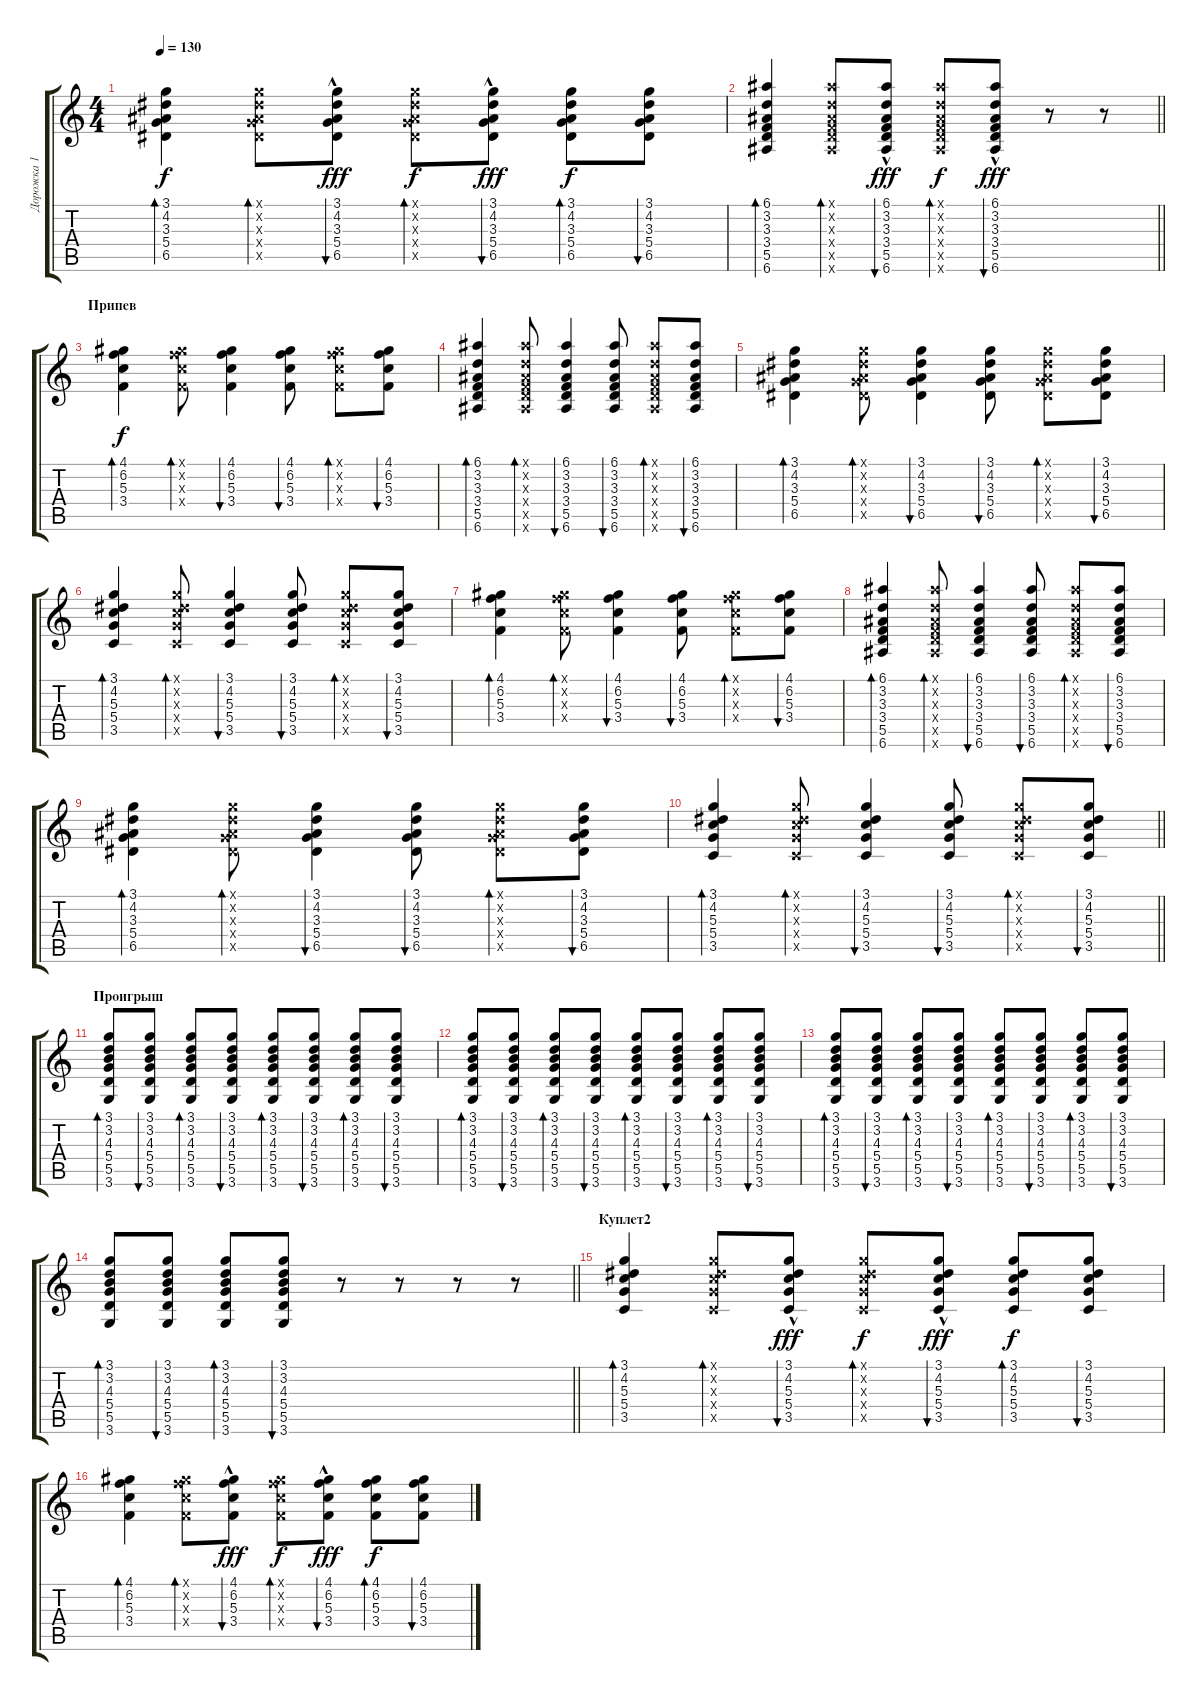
\track ("Дорожка 1" "Дорожка 1") {instrument acousticguitarsteel}
\staff {score tabs}
\tuning (E4 B3 G3 D3 A2 E2) {hide}
\ts (4 4)
\tempo 130
\clef g2
\ks c
(3.1 4.2 3.3 5.4 6.5).4{bd 60 dy f} (3.1{x} 4.2{x} 3.3{x} 5.4{x} 6.5{x}).8{bd 60} (3.1{hac} 4.2{hac} 3.3{hac} 5.4{hac} 6.5{hac}).8{bu 60 dy fff} (3.1{x} 4.2{x} 3.3{x} 5.4{x} 6.5{x}).8{bd 60 dy f} (3.1{hac} 4.2{hac} 3.3{hac} 5.4{hac} 6.5{hac}).8{bu 60 dy fff} (3.1 4.2 3.3 5.4 6.5).8{bd 60 dy f} (3.1 4.2 3.3 5.4 6.5).8{bu 60} |
\barLineRight lightlight
(6.1 3.2 3.3 3.4 5.5 6.6).4{bd 60} (6.1{x} 3.2{x} 3.3{x} 3.4{x} 5.5{x} 6.6{x}).8{bd 60} (6.1{hac} 3.2{hac} 3.3{hac} 3.4 5.5{hac} 6.6).8{bu 60 dy fff} (6.1{x} 3.2{x} 3.3{x} 3.4{x} 5.5{x} 6.6{x}).8{bd 60 dy f} (6.1{hac} 3.2{hac} 3.3{hac} 3.4{hac} 5.5{hac} 6.6).8{bu 60 dy fff} r.8 r.8 |
\section ("" "Припев")
(4.1 6.2 5.3 3.4).4{bd 60 dy f} (4.1{x} 6.2{x} 5.3{x} 3.4{x}).8{bd 60} (4.1 6.2 5.3 3.4).4{bu 60} (4.1 6.2 5.3 3.4).8{bu 60} (4.1{x} 6.2{x} 5.3{x} 3.4{x}).8{bd 60} (4.1 6.2 5.3 3.4).8{bu 60} |
(6.1 3.2 3.3 3.4 5.5 6.6).4{bd 60} (6.1{x} 3.2{x} 3.3{x} 3.4{x} 5.5{x} 6.6{x}).8{bd 60} (6.1 3.2 3.3 3.4 5.5 6.6).4{bu 60} (6.1 3.2 3.3 3.4 5.5 6.6).8{bu 60} (6.1{x} 3.2{x} 3.3{x} 3.4{x} 5.5{x} 6.6{x}).8{bd 60} (6.1 3.2 3.3 3.4 5.5 6.6).8{bu 60} |
(3.1 4.2 3.3 5.4 6.5).4{bd 60} (3.1{x} 4.2{x} 3.3{x} 5.4{x} 6.5{x}).8{bd 60} (3.1 4.2 3.3 5.4 6.5).4{bu 60} (3.1 4.2 3.3 5.4 6.5).8{bu 60} (3.1{x} 4.2{x} 3.3{x} 5.4{x} 6.5{x}).8{bd 60} (3.1 4.2 3.3 5.4 6.5).8{bu 60} |
(3.1 4.2 5.3 5.4 3.5).4{bd 60} (3.1{x} 4.2{x} 5.3{x} 5.4{x} 3.5{x}).8{bd 60} (3.1 4.2 5.3 5.4 3.5).4{bu 60} (3.1 4.2 5.3 5.4 3.5).8{bu 60} (3.1{x} 4.2{x} 5.3{x} 5.4{x} 3.5{x}).8{bd 60} (3.1 4.2 5.3 5.4 3.5).8{bu 60} |
(4.1 6.2 5.3 3.4).4{bd 60} (4.1{x} 6.2{x} 5.3{x} 3.4{x}).8{bd 60} (4.1 6.2 5.3 3.4).4{bu 60} (4.1 6.2 5.3 3.4).8{bu 60} (4.1{x} 6.2{x} 5.3{x} 3.4{x}).8{bd 60} (4.1 6.2 5.3 3.4).8{bu 60} |
(6.1 3.2 3.3 3.4 5.5 6.6).4{bd 60} (6.1{x} 3.2{x} 3.3{x} 3.4{x} 5.5{x} 6.6{x}).8{bd 60} (6.1 3.2 3.3 3.4 5.5 6.6).4{bu 60} (6.1 3.2 3.3 3.4 5.5 6.6).8{bu 60} (6.1{x} 3.2{x} 3.3{x} 3.4{x} 5.5{x} 6.6{x}).8{bd 60} (6.1 3.2 3.3 3.4 5.5 6.6).8{bu 60} |
(3.1 4.2 3.3 5.4 6.5).4{bd 60} (3.1{x} 4.2{x} 3.3{x} 5.4{x} 6.5{x}).8{bd 60} (3.1 4.2 3.3 5.4 6.5).4{bu 60} (3.1 4.2 3.3 5.4 6.5).8{bu 60} (3.1{x} 4.2{x} 3.3{x} 5.4{x} 6.5{x}).8{bd 60} (3.1 4.2 3.3 5.4 6.5).8{bu 60} |
\barLineRight lightlight
(3.1 4.2 5.3 5.4 3.5).4{bd 60} (3.1{x} 4.2{x} 5.3{x} 5.4{x} 3.5{x}).8{bd 60} (3.1 4.2 5.3 5.4 3.5).4{bu 60} (3.1 4.2 5.3 5.4 3.5).8{bu 60} (3.1{x} 4.2{x} 5.3{x} 5.4{x} 3.5{x}).8{bd 60} (3.1 4.2 5.3 5.4 3.5).8{bu 60} |
\section ("" "Проигрыш")
(3.1 3.2 4.3 5.4 5.5 3.6).8{bd 60} (3.1 3.2 4.3 5.4 5.5 3.6).8{bu 60} (3.1 3.2 4.3 5.4 5.5 3.6).8{bd 60} (3.1 3.2 4.3 5.4 5.5 3.6).8{bu 60} (3.1 3.2 4.3 5.4 5.5 3.6).8{bd 60} (3.1 3.2 4.3 5.4 5.5 3.6).8{bu 60} (3.1 3.2 4.3 5.4 5.5 3.6).8{bd 60} (3.1 3.2 4.3 5.4 5.5 3.6).8{bu 60} |
(3.1 3.2 4.3 5.4 5.5 3.6).8{bd 60} (3.1 3.2 4.3 5.4 5.5 3.6).8{bu 60} (3.1 3.2 4.3 5.4 5.5 3.6).8{bd 60} (3.1 3.2 4.3 5.4 5.5 3.6).8{bu 60} (3.1 3.2 4.3 5.4 5.5 3.6).8{bd 60} (3.1 3.2 4.3 5.4 5.5 3.6).8{bu 60} (3.1 3.2 4.3 5.4 5.5 3.6).8{bd 60} (3.1 3.2 4.3 5.4 5.5 3.6).8{bu 60} |
(3.1 3.2 4.3 5.4 5.5 3.6).8{bd 60} (3.1 3.2 4.3 5.4 5.5 3.6).8{bu 60} (3.1 3.2 4.3 5.4 5.5 3.6).8{bd 60} (3.1 3.2 4.3 5.4 5.5 3.6).8{bu 60} (3.1 3.2 4.3 5.4 5.5 3.6).8{bd 60} (3.1 3.2 4.3 5.4 5.5 3.6).8{bu 60} (3.1 3.2 4.3 5.4 5.5 3.6).8{bd 60} (3.1 3.2 4.3 5.4 5.5 3.6).8{bu 60} |
\barLineRight lightlight
(3.1 3.2 4.3 5.4 5.5 3.6).8{bd 60} (3.1 3.2 4.3 5.4 5.5 3.6).8{bu 60} (3.1 3.2 4.3 5.4 5.5 3.6).8{bd 60} (3.1 3.2 4.3 5.4 5.5 3.6).8{bu 60} r.8 r.8 r.8 r.8 |
\section ("" "Куплет2")
(3.1 4.2 5.3 5.4 3.5).4{bd 60} (3.1{x} 4.2{x} 5.3{x} 5.4{x} 3.5{x}).8{bd 60} (3.1{hac} 4.2{hac} 5.3{hac} 5.4{hac} 3.5{hac}).8{bu 60 dy fff} (3.1{x} 4.2{x} 5.3{x} 5.4{x} 3.5{x}).8{bd 60 dy f} (3.1{hac} 4.2{hac} 5.3{hac} 5.4{hac} 3.5{hac}).8{bu 60 dy fff} (3.1 4.2 5.3 5.4 3.5).8{bd 60 dy f} (3.1 4.2 5.3 5.4 3.5).8{bu 60} |
(4.1 6.2 5.3 3.4).4{bd 60} (4.1{x} 6.2{x} 5.3{x} 3.4{x}).8{bd 60} (4.1{hac} 6.2{hac} 5.3{hac} 3.4{hac}).8{bu 60 dy fff} (4.1{x} 6.2{x} 5.3{x} 3.4{x}).8{bd 60 dy f} (4.1{hac} 6.2{hac} 5.3{hac} 3.4{hac}).8{bu 60 dy fff} (4.1 6.2 5.3 3.4).8{bd 60 dy f} (4.1 6.2 5.3 3.4).8{bu 60}
